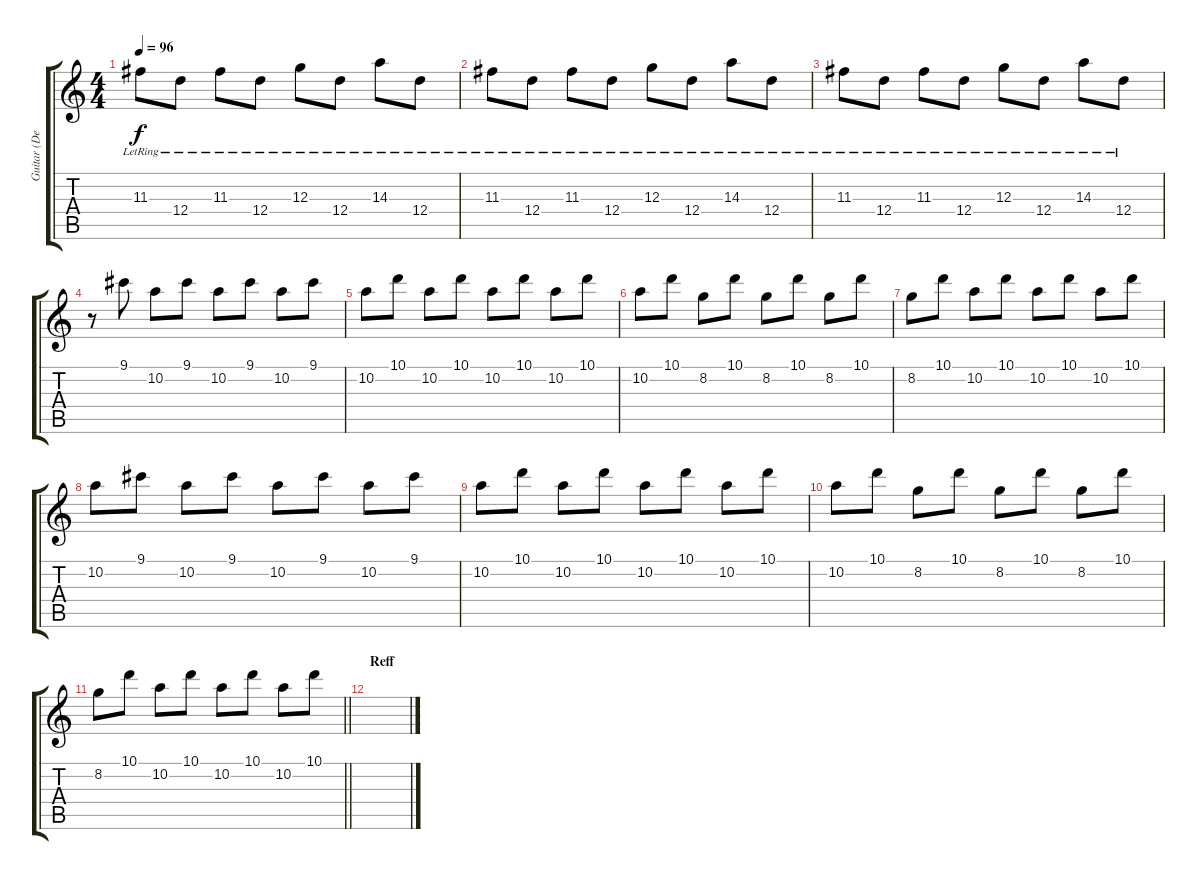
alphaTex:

\track ("Guitar (Delay)" "Guitar (De") {instrument electricguitarjazz}
\staff {score tabs}
\tuning (E4 B3 G3 D3 A2 E2) {hide}
\ts (4 4)
\tempo 96
\clef g2
\ks c
11.3{lr}.8{dy f} 12.4{lr}.8 11.3{lr}.8 12.4{lr}.8 12.3{lr}.8 12.4{lr}.8 14.3{lr}.8 12.4{lr}.8 |
11.3{lr}.8 12.4{lr}.8 11.3{lr}.8 12.4{lr}.8 12.3{lr}.8 12.4{lr}.8 14.3{lr}.8 12.4{lr}.8 |
11.3{lr}.8 12.4{lr}.8 11.3{lr}.8 12.4{lr}.8 12.3{lr}.8 12.4{lr}.8 14.3{lr}.8 12.4{lr}.8 |
r.8 9.1.8 10.2.8 9.1.8 10.2.8 9.1.8 10.2.8 9.1.8 |
10.2.8 10.1.8 10.2.8 10.1.8 10.2.8 10.1.8 10.2.8 10.1.8 |
10.2.8 10.1.8 8.2.8 10.1.8 8.2.8 10.1.8 8.2.8 10.1.8 |
8.2.8 10.1.8 10.2.8 10.1.8 10.2.8 10.1.8 10.2.8 10.1.8 |
10.2.8 9.1.8 10.2.8 9.1.8 10.2.8 9.1.8 10.2.8 9.1.8 |
10.2.8 10.1.8 10.2.8 10.1.8 10.2.8 10.1.8 10.2.8 10.1.8 |
10.2.8 10.1.8 8.2.8 10.1.8 8.2.8 10.1.8 8.2.8 10.1.8 |
\barLineRight lightlight
8.2.8 10.1.8 10.2.8 10.1.8 10.2.8 10.1.8 10.2.8 10.1.8 |
\section ("" "Reff")
